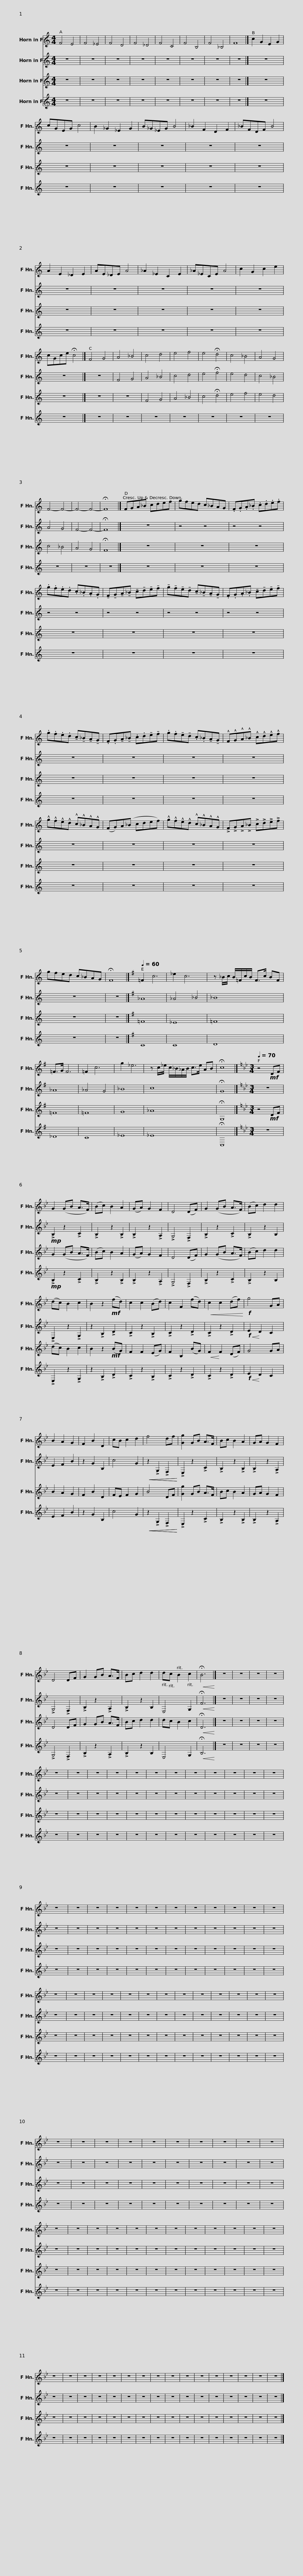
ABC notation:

X:1
%%score 1 2 3 4
L:1/8
M:4/4
I:linebreak $
K:none
V:1 treble transpose=-7
V:2 treble transpose=-7
V:3 treble transpose=-7
V:4 treble transpose=-7
V:1
[K:C] F4 E4 | F4 _E4 | F4 D4 | F4 _D4 | F4 C4 | %5
 F4 B,4 | F4 _B,4 | F8 |] c2 G2 E2 G2 | cGEG c4 | %10
 B2 _G2 _E2 G2 |$ B_G_EG B4 | _B2 F2 D2 F2 | _BFDF B4 | A2 E2 _D2 E2 | %15
 AE_DE A4 | _A2 _E2 C2 E2 | _A_ECE A4 | c2 G2 c2 e2 |$ cGce !fermata!c4 |] %20
[K:C] F4 G4 | A4 _B4 | c4 d4 | e4 f4 | e4 !fermata!d4 | %25
 c4 _B4 | A4 G4 | F4- F4- | F4- F4- | !fermata!F8 |]$ %30
[K:C] FGA_B cdef | gfed c_BAG | .F.G.A._B .c.d.e.f | .g.f.e.d .c._B.A.G | !tenuto!F!tenuto!G!tenuto!A!tenuto!_B !tenuto!c!tenuto!d!tenuto!e!tenuto!f |$ %35
 !tenuto!g!tenuto!f!tenuto!e!tenuto!d !tenuto!c!tenuto!_B!tenuto!A!tenuto!G | .F.G.A._B !tenuto!c!tenuto!d!tenuto!e!tenuto!f | .g.f.e.d !tenuto!c!tenuto!_B!tenuto!A!tenuto!G | .F.G!tenuto!A!tenuto!_B .c.d!tenuto!e!tenuto!f | .g.f!tenuto!e!tenuto!d .c._B!tenuto!A!tenuto!G |$ %40
 !^!F!^!G!^!A!^!_B !^!c!^!d!^!e!^!f | !^!g!^!f!^!e!^!d !^!c!^!_B!^!A!^!G | (FG)A(_B cdef) | !^!g!^!f!^!e!^!d !^!c!^!_B!^!A!^!G | !>!F!>!G!>!A!>!_B !>!c!>!d!>!e!>!f |$ %45
 gfed c_BAG | !fermata!F8 |][K:G][Q:1/4=60] =F2 c6 | _e2 c6 | z _B/c/ B/=F/c/B/ F>c BF | %50
 =F>G F6 | =F2 c6 | g2 _e6 |$ z c/_e/ c/_B/_A/B/ c>e AB | !fermata!c8 |] %55
[K:Bb][M:3/4][Q:1/4=70] z4!mf! DF | G2 (GB A>F) | (Bc) B2 A2 | (GA) G2 F2 | D4 (DF) |$ %60
 G2 (GB A>F) | (Bc) d2 d2 | (dc) B2 c2 | B2 z2!mf! (fd) | c2 c2 (Bd) | %65
 c2 F2 (fd) |!<(! c2 c2 (df)!<)! |!f! g4 GA | B2 A2 G2 | F2 B2 D2 |$ %70
 cB c2 d2 | f4 df | [Gg]2 GB A>F | Bc B2 A2 | GA G2 F2 | %75
 D4 DF | G2 GB A>F | Bc d2 d2 | dc B2 c2 |$!<(! !fermata!B6!<)! |] %80
 z6 | z6 | z6 | z6 | z6 | %85
 z6 | z6 | z6 | z6 | z6 | %90
 z6 | z6 | z6 | z6 | z6 | %95
 z6 |$ z6 | z6 | z6 | z6 | %100
 z6 | z6 | z6 | z6 | z6 | %105
 z6 | z6 | z6 | z6 | z6 | %110
 z6 | z6 | z6 | z6 |$ z6 | %115
 z6 | z6 | z6 | z6 | z6 | %120
 z6 | z6 | z6 | z6 | z6 | %125
 z6 | z6 | z6 | z6 | z6 | %130
 z6 | z6 |$ z6 | z6 | z6 | %135
 z6 | z6 | z6 | z6 | z6 | %140
 z6 | z6 | z6 | z6 | z6 | %145
 z6 | z6 | z6 | z6 | z6 |$ %150
 z6 | z6 | z6 | z6 | z6 | %155
 z6 | z6 | z6 | z6 |] %159
V:2
[K:C] z8 | z8 | z8 | z8 | z8 | %5
 z8 | z8 | z8 |] z8 | z8 | %10
 z8 |$ z8 | z8 | z8 | z8 | %15
 z8 | z8 | z8 | z8 |$ z8 |] %20
[K:C] z8 | F4 G4 | A4 _B4 | c4 d4 | e4 !fermata!f4 | %25
 e4 d4 | c4 _B4 | A4 G4 | F4- F4- | !fermata!F8 |]$ %30
[K:C] z8 | z4 z4 | z4 z4 | z4 z4 | z4 z4 |$ %35
 z4 z4 | z4 z4 | z8 | z8 | z8 |$ %40
 z8 | z8 | z8 | z8 | z8 |$ %45
 z8 | z8 |][K:G] _A8 | _A4 _B4 | _B8 | %50
 _A8 | _A4 G4 | _B8 |$ c8 | !fermata!G8 |] %55
[K:Bb][M:3/4] z6 |!mp! !>!B,2 z2 !>!C2 | !>!B,2 z2 !>!B,2 | !>!B,2 z2 !>!A,2 | !>!G,4 !>!F,2 |$ %60
 !>!B,2 z2 !>!C2 | !>!B,2 z2 B,2 | !>!E,2 z2 !>!G,2 | z2 !>!B,2 !>!D2 | !>!C2 z2 !>!B,2 | %65
 !>!C2 z2 !>!D2 | !>!C2 z2 !>!D2 |!f!!<(! E2!<)! D2 C2 | E2 F2 B2 | z2 G2 B,2 |$ %70
 c4 G2 |!<(!!<(! z2 !>!G,2 !>!F,2!<)!!<)! | !>!E,2 z2 !>!C2 | !>!B,2 z2 !>!B,2 | !>!B,2 z2 !>!A,2 | %75
 !>!G,4 !>!F,2 | !>!B,2 z2 !>!A,2 | !>!B,2 z2 B,2 | E,4 G,2 |$!<(! !fermata!F6!<)! |] %80
 z6 | z6 | z6 | z6 | z6 | %85
 z6 | z6 | z6 | z6 | z6 | %90
 z6 | z6 | z6 | z6 | z6 | %95
 z6 |$ z6 | z6 | z6 | z6 | %100
 z6 | z6 | z6 | z6 | z6 | %105
 z6 | z6 | z6 | z6 | z6 | %110
 z6 | z6 | z6 | z6 |$ z6 | %115
 z6 | z6 | z6 | z6 | z6 | %120
 z6 | z6 | z6 | z6 | z6 | %125
 z6 | z6 | z6 | z6 | z6 | %130
 z6 | z6 |$ z6 | z6 | z6 | %135
 z6 | z6 | z6 | z6 | z6 | %140
 z6 | z6 | z6 | z6 | z6 | %145
 z6 | z6 | z6 | z6 | z6 |$ %150
 z6 | z6 | z6 | z6 | z6 | %155
 z6 | z6 | z6 | z6 |] %159
V:3
[K:C] z8 | z8 | z8 | z8 | z8 | %5
 z8 | z8 | z8 |] z8 | z8 | %10
 z8 |$ z8 | z8 | z8 | z8 | %15
 z8 | z8 | z8 | z8 |$ z8 |] %20
[K:C] z8 | z8 | F4 G4 | A4 _B4 | c4 !fermata!d4 | %25
 e4 f4 | e4 d4 | c4 _B4 | A4 G4 | !fermata!F8 |]$ %30
[K:C] z8 | z8 | z8 | z8 | z8 |$ %35
 z8 | z8 | z8 | z8 | z8 |$ %40
 z8 | z8 | z8 | z8 | z8 |$ %45
 z8 | z8 |][K:G] =F8 | _E8 | =F8 | %50
 =F8 | =F8 | G8 |$ _A8 | !fermata!G,8 |] %55
[K:Bb][M:3/4] z4!mf! DF | G2 (GB A>F) | (Bc) B2 A2 | (GA) G2 F2 | D4 (DF) |$ %60
 G2 (GB A>F) | (Bc) d2 d2 | (dc) B2 c2 | B2 z2!mf! (BG) | F2 F2 (EG) | %65
 F2 B,2 (BG) |!<(! F2!<)! F2 (DF) | G4 GA | B2 A2 G2 | F2 B2 D2 |$ %70
 FE F2 G2 | B4 DF | [Gg]2 GB A>F | Bc B2 A2 | GA G2 F2 | %75
 D4 DF | G2 GB A>F | Bc d2 d2 | dc B2 c2 |$!<(! !fermata!D6!<)! |] %80
 z6 | z6 | z6 | z6 | z6 | %85
 z6 | z6 | z6 | z6 | z6 | %90
 z6 | z6 | z6 | z6 | z6 | %95
 z6 |$ z6 | z6 | z6 | z6 | %100
 z6 | z6 | z6 | z6 | z6 | %105
 z6 | z6 | z6 | z6 | z6 | %110
 z6 | z6 | z6 | z6 |$ z6 | %115
 z6 | z6 | z6 | z6 | z6 | %120
 z6 | z6 | z6 | z6 | z6 | %125
 z6 | z6 | z6 | z6 | z6 | %130
 z6 | z6 |$ z6 | z6 | z6 | %135
 z6 | z6 | z6 | z6 | z6 | %140
 z6 | z6 | z6 | z6 | z6 | %145
 z6 | z6 | z6 | z6 | z6 |$ %150
 z6 | z6 | z6 | z6 | z6 | %155
 z6 | z6 | z6 | z6 |] %159
V:4
[K:C] z8 | z8 | z8 | z8 | z8 | %5
 z8 | z8 | z8 |] z8 | z8 | %10
 z8 |$ z8 | z8 | z8 | z8 | %15
 z8 | z8 | z8 | z8 |$ z8 |] %20
[K:C] z8 | z8 | z8 | z8 | z8 | %25
 z8 | z8 | z8 | z8 | z8 |]$ %30
[K:C] z8 | z8 | z8 | z8 | z8 |$ %35
 z8 | z8 | z8 | z8 | z8 |$ %40
 z8 | z8 | z8 | z8 | z8 |$ %45
 z8 | z8 |][K:G] C8 | C8 | D8 | %50
 _D8 | C8 | _E8 |$ _E8 | !fermata!C,8 |] %55
[K:Bb][M:3/4] z6 |!mp! !>!B,2 z2 !>!C2 | !>!B,2 z2 !>!B,2 | !>!B,2 z2 !>!A,2 | !>!G,4 !>!F,2 |$ %60
 !>!B,2 z2 !>!C2 | !>!B,2 z2 B,2 | !>!E,2 z2 !>!G,2 | z2 !>!B,2 !>!D2 | !>!C2 z2 !>!B,2 | %65
 !>!C2 z2 !>!D2 | !>!C2 z2 !>!D2 |!f!!<(! E2!<)! D2 C2 | E2 F2 B2 | z2 G2 B,2 |$ %70
 c4 G2 |!<(!!<(! z2 !>!G,2 !>!F,2!<)!!<)! | !>!E,2 z2 !>!C2 | !>!B,2 z2 !>!B,2 | !>!B,2 z2 !>!A,2 | %75
 !>!G,4 !>!F,2 | !>!B,2 z2 !>!A,2 | !>!B,2 z2 B,2 | E,4 G,2 |$!<(! !fermata!B,6!<)! |] %80
 z6 | z6 | z6 | z6 | z6 | %85
 z6 | z6 | z6 | z6 | z6 | %90
 z6 | z6 | z6 | z6 | z6 | %95
 z6 |$ z6 | z6 | z6 | z6 | %100
 z6 | z6 | z6 | z6 | z6 | %105
 z6 | z6 | z6 | z6 | z6 | %110
 z6 | z6 | z6 | z6 |$ z6 | %115
 z6 | z6 | z6 | z6 | z6 | %120
 z6 | z6 | z6 | z6 | z6 | %125
 z6 | z6 | z6 | z6 | z6 | %130
 z6 | z6 |$ z6 | z6 | z6 | %135
 z6 | z6 | z6 | z6 | z6 | %140
 z6 | z6 | z6 | z6 | z6 | %145
 z6 | z6 | z6 | z6 | z6 |$ %150
 z6 | z6 | z6 | z6 | z6 | %155
 z6 | z6 | z6 | z6 |] %159
